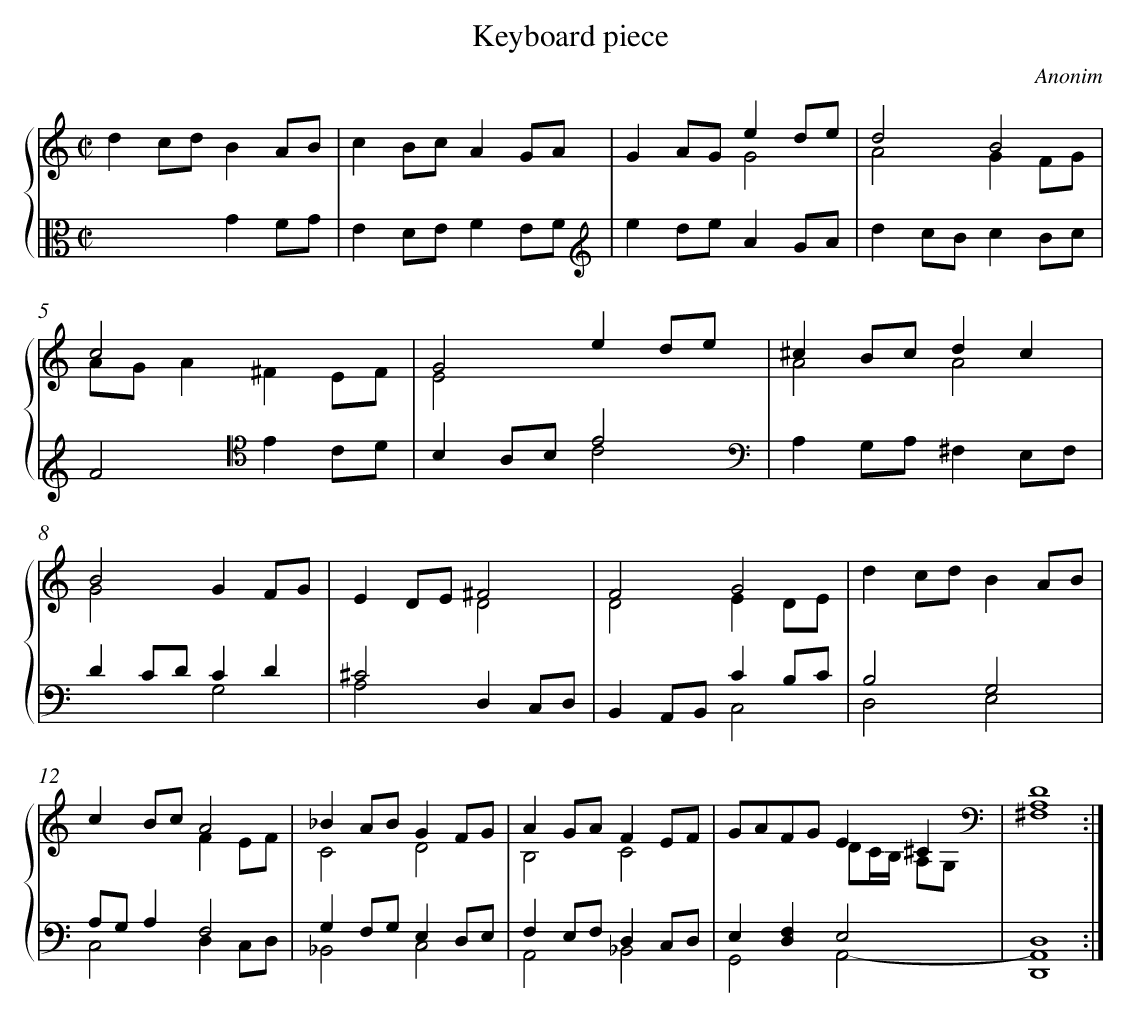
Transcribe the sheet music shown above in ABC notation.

X:1
T: Keyboard piece
C: Anonim
L: 1/8
M: C|
%%staves {1 2}
V: 1
V: 2 clef=alto
K: C
[V:1] d2cdB2AB |
[V:2] x4G2FG |
[V:1] c2BcA2GA |
[V:2] E2DEF2EF[K:clef=G1] |
[V:1] G2AGe2de & x4G4 |
[V:2] g2fgc2Bc |
[V:1] d4B4 & A4G2FG |
[V:2] f2ede2de |
[V:1] c4x4 & AGA2^F2EF |
[V:2] A4[K:clef=tenor]E2CD |
[V:1] G4e2de & E4x4 |
[V:2] B,2A,B,E4[K:clef=bass] & x4C4 |
[V:1] ^c2Bcd2c2 & A4A4 |
[V:2] A,2G,A,^F,2E,F, |
[V:1] B4G2FG & G4x4 |
[V:2] D2CDC2D2 & x4G,4 |
[V:1] E2DE^F4 & x4D4 |
[V:2] ^C4D,2C,D, & A,4x4 |
[V:1] F4G4 & D4E2DE |
[V:2] B,,2A,,B,,C2B,C & x4C,4 |
[V:1] d2cdB2AB |
[V:2] B,4G,4 & D,4E,4 |
[V:1] c2BcA4 & x4F2EF |
[V:2] A,G,A,2F,4 & C,4D,2C,D, |
[V:1] _B2ABG2FG & C4D4 |
[V:2] G,2F,G,E,2D,E, & _B,,4C,4 |
[V:1] A2GAF2EF & B,4C4 |
[V:2] F,2E,F,D,2C,D, & A,,4_B,,4 |
[V:1] GAFGE2^C2 & x4DC/B,/ A,G, |
[V:2] E,2[D,2F,2]E,4 & G,,4A,,4- |
[V:1] [^F,8A,8D8] :|]
[V:2] [D,,8D,8] & A,,8 :|]
